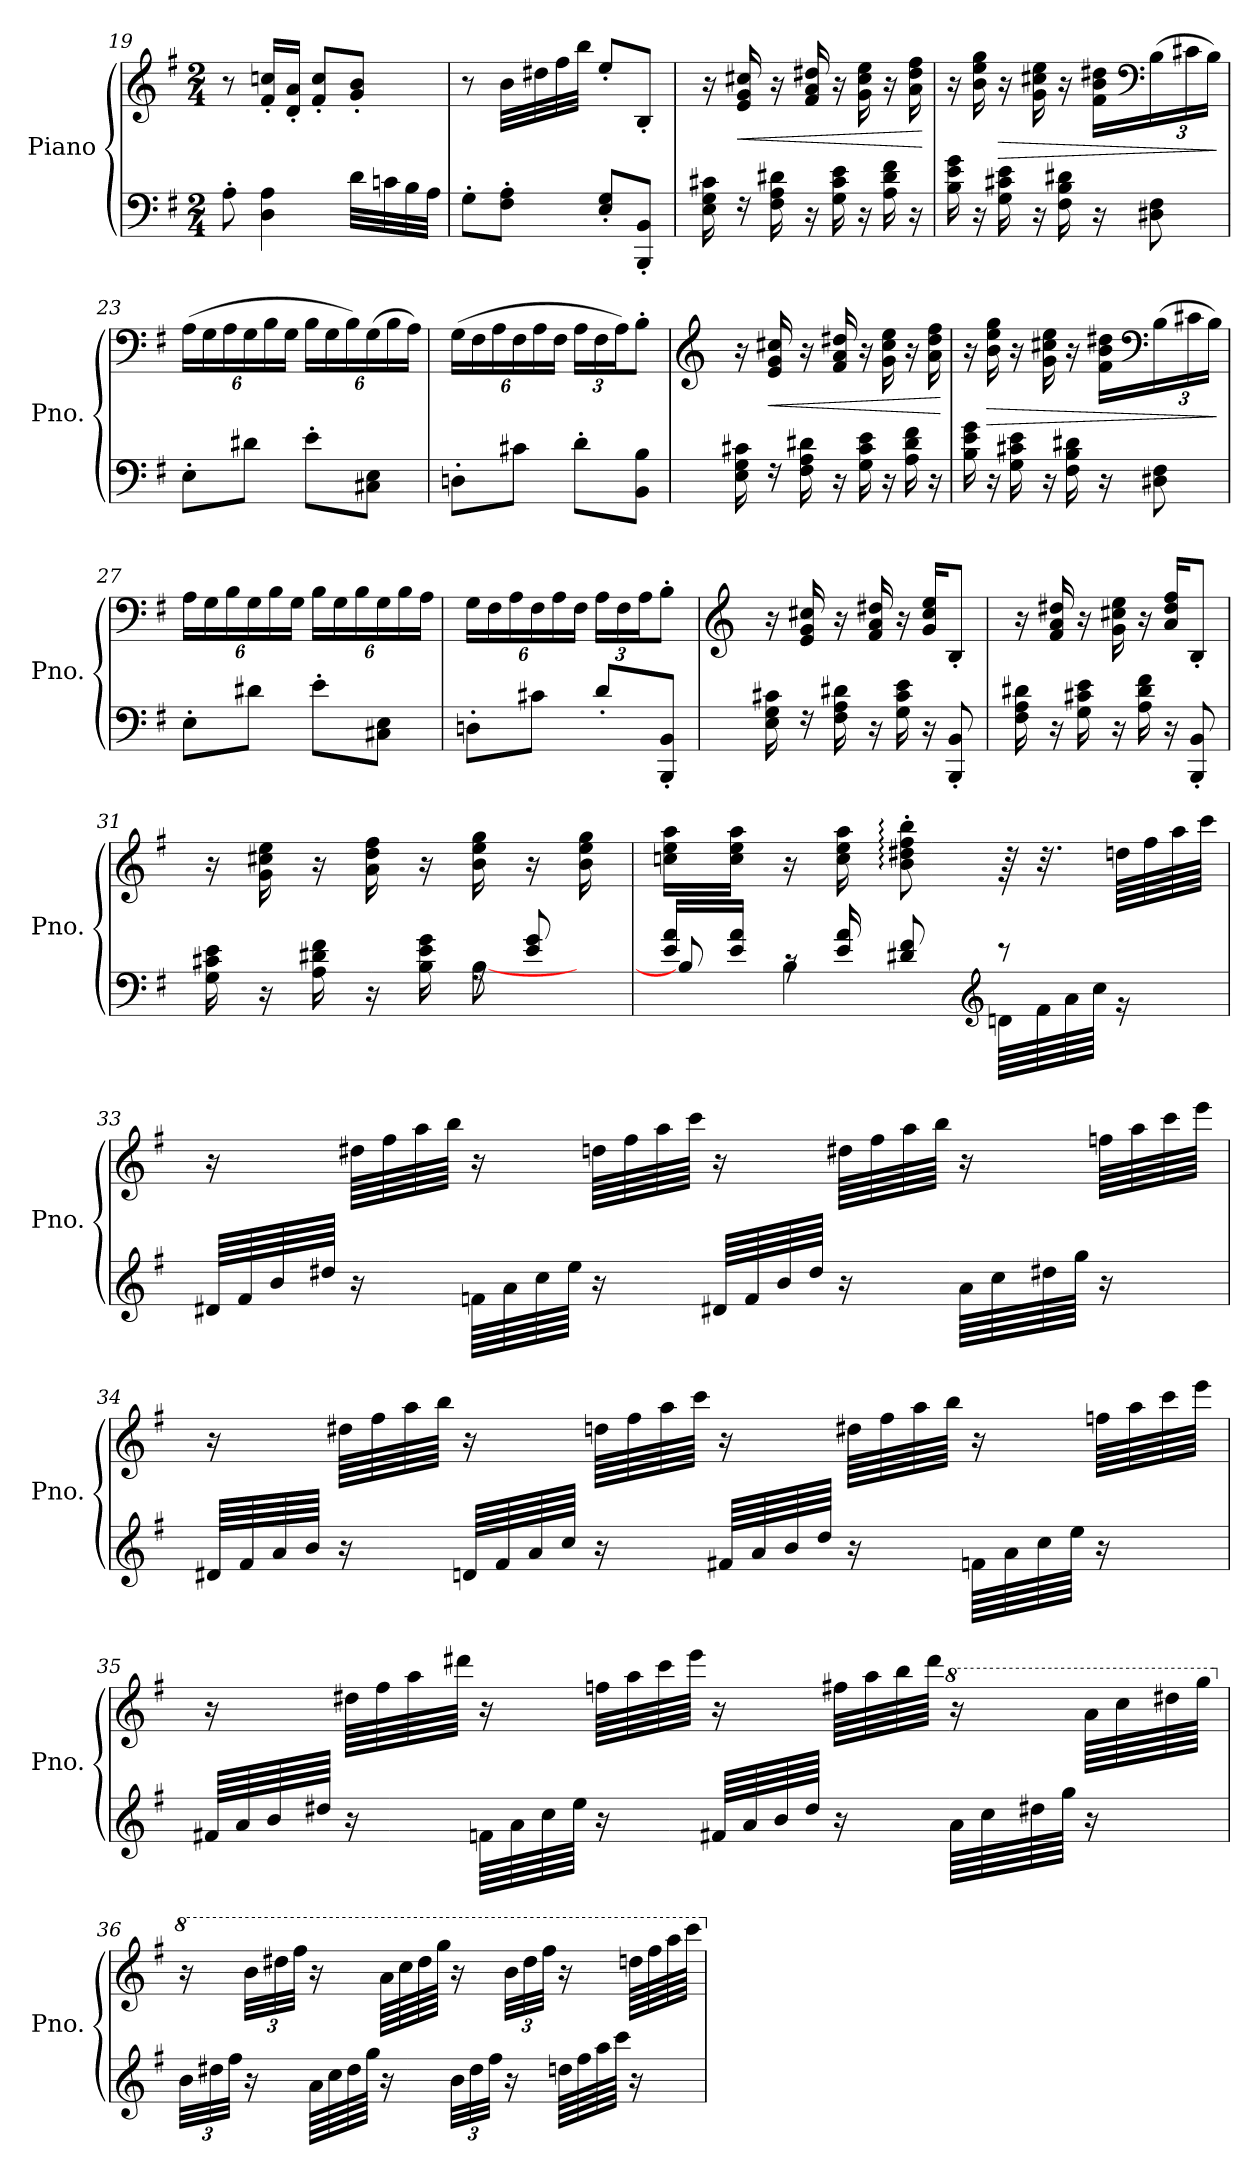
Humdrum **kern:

**kern	**kern	**dynam
*part1	*part1	*part1
*staff2	*staff1	*staff1/2
*I"Piano	*	*
*I'Pno.	*	*
*clefF4	*clefG2	*
*k[f#]	*k[f#]	*
*M2/4	*M2/4	*
=19	=19	=19
8A'\	8r	.
4D\ 4A\	16f#/' 16ccn/'LL	.
.	16d/' 16a/'JJ	.
.	8f#/' 8cc/'L	.
32d\LLL	8g/' 8b/'J	.
32cn\	.	.
32B\	.	.
32A\JJJ	.	.
=20	=20	=20
8G'\L	8r	.
8F#\' 8A\'J	32b\LLL	.
.	32dd#X\	.
.	32ff#\	.
.	32bb\JJJ	.
8E/' 8G/'L	8ee'/L	.
8BBB/' 8BB/'J	8B'/J	.
=21	=21	=21
16E\ 16G\ 16c#X\	16r	.
!	!	!LO:HP:b
16rF	16e/ 16g/ 16cc#X/	<
16F#\ 16A\ 16d#X\	16r	.
16r	16f#/ 16a/ 16dd#X/	.
16G\ 16c#\ 16e\	16r	.
16r	16g\ 16cc#\ 16ee\	.
16A\ 16d#\ 16f#\	16r	.
16r	16a\ 16dd#\ 16ff#\	.
.	.	[
!!LO:PB:g=z
=22	=22	=22
16B\ 16e\ 16g\	16r	.
16r	16b\ 16ee\ 16gg\	.
!	!	!LO:HP:b
16G\ 16c#X\ 16e\	16r	>
16r	16g\ 16cc#X\ 16ee\	.
16F#\ 16B\ 16d#X\	16r	.
16r	16f#\ 16b\ 16dd#X\LL	.
*	*clefF4	*
*	*Xbrackettup	*
8D#X\ 8F#\	(>24B\	.
.	24c#X\	.
.	24B\JJ)	.
.	.	]
=23	=23	=23
8E'\L	(>24A\LL	.
.	24G\	.
.	24A\	.
8d#X\J	24G\	.
.	24B\	.
.	24G\JJ	.
8e'\L	24B\LL	.
.	24G\	.
.	24B\)	.
8C#X\ 8E\J	(>24G\	.
.	24B\	.
.	24A\JJ)	.
=24	=24	=24
8Dn'\L	(>24G\LL	.
.	24F#\	.
.	24A\	.
8c#X\J	24F#\	.
.	24A\	.
.	24F#\JJ	.
8d'\L	24A\LL	.
.	24F#\	.
.	24A\J)	.
8BB\ 8B\J	8B'\J	.
=25	=25	=25
*	*clefG2	*
16E\ 16G\ 16c#X\	16r	.
!	!	!LO:HP:b
16rF	16e/ 16g/ 16cc#X/	<
16F#\ 16A\ 16d#X\	16r	.
16r	16f#/ 16a/ 16dd#X/	.
16G\ 16c#\ 16e\	16r	.
16r	16g\ 16cc#\ 16ee\	.
16A\ 16d#\ 16f#\	16r	.
16r	16a\ 16dd#\ 16ff#\	.
.	.	[
!!LO:LB:g=z
=26	=26	=26
16B\ 16e\ 16g\	16r	.
!	!	!LO:HP:b
16r	16b\ 16ee\ 16gg\	>
16G\ 16c#X\ 16e\	16r	.
16r	16g\ 16cc#X\ 16ee\	.
16F#\ 16B\ 16d#X\	16r	.
16r	16f#\ 16b\ 16dd#X\LL	.
*	*clefF4	*
8D#X\ 8F#\	(>24B\	.
.	24c#X\	.
.	24B\JJ)	.
.	.	]
=27	=27	=27
8E'\L	24A\LL	.
.	24G\	.
.	24B\	.
8d#X\J	24G\	.
.	24B\	.
.	24G\JJ	.
8e'\L	24B\LL	.
.	24G\	.
.	24B\	.
8C#X\ 8E\J	24G\	.
.	24B\	.
.	24A\JJ	.
=28	=28	=28
8Dn'\L	24G\LL	.
.	24F#\	.
.	24A\	.
8c#X\J	24F#\	.
.	24A\	.
.	24F#\JJ	.
8d'/L	24A\LL	.
.	24F#\	.
.	24A\J	.
8BBB/' 8BB/'J	8B'\J	.
=29	=29	=29
*	*clefG2	*
16E\ 16G\ 16c#X\	16r	.
16rF	16e/ 16g/ 16cc#X/	.
16F#\ 16A\ 16d#X\	16r	.
16r	16f#/ 16a/ 16dd#X/	.
16G\ 16c#\ 16e\	16r	.
16r	16g/ 16cc#/ 16ee/KL	.
8BBB/' 8BB/'	8B'/J	.
!!LO:LB:g=z
=30	=30	=30
16F#\ 16A\ 16d#X\	16r	.
16r	16f#/ 16a/ 16dd#X/	.
16G\ 16c#X\ 16e\	16r	.
16r	16g\ 16cc#X\ 16ee\	.
16A\ 16d#\ 16f#\	16r	.
16r	16a/ 16dd#/ 16ff#/KL	.
8BBB/' 8BB/'	8B'/J	.
=31	=31	=31
*^	*	*
16G\ 16c#X\ 16e\	16ryy	16r	.
*v	*v	*	*
16r	16g\ 16cc#X\ 16ee\	.
16A\ 16d#X\ 16f#\	16r	.
16r	16a\ 16dd\ 16ff#\	.
16B\ 16e\ 16g\	16r	.
*^	*	*
16rA	[8B\	16b\ 16ee\ 16gg\	.
8e/ 8g/	.	16r	.
.	16ryy	16b\ 16ee\ 16gg\	.
=32	=32	=32	=32
16e/ 16a/LL	8B/]	16ccn\ 16ee\ 16aa\LL	.
16e/ 16a/JJ	.	16cc\ 16ee\ 16aa\JJ	.
16rc	4B\	16r	.
16e/ 16a/	.	16cc\ 16ee\ 16aa\	.
8d#X/ 8f#/	.	8b\:' 8dd#X\:' 8ff#\:' 8bb\:'	.
*clefG2	*	*	*
8r	64dn\LLLL	64r	.
.	64f#\	32.r	.
.	64a\	.	.
.	64cc\JJJJ	.	.
.	16r	64ddn\LLLL	.
.	.	64ff#\	.
.	.	64aa\	.
.	.	64ccc\JJJJ	.
*v	*v	*	*
!!LO:LB:g=z
=33	=33	=33
64d#X/LLLL	16r	.
64f#/	.	.
64b/	.	.
64dd#X/JJJJ	.	.
16r	64dd#X\LLLL	.
.	64ff#\	.
.	64aa\	.
.	64bb\JJJJ	.
64fn\LLLL	16r	.
64a\	.	.
64cc\	.	.
64ee\JJJJ	.	.
16r	64ddn\LLLL	.
.	64ff#\	.
.	64aa\	.
.	64ccc\JJJJ	.
64d#X/LLLL	16r	.
64f/	.	.
64b/	.	.
64dd#/JJJJ	.	.
16r	64dd#X\LLLL	.
.	64ff#\	.
.	64aa\	.
.	64bb\JJJJ	.
64a\LLLL	16r	.
64cc\	.	.
64dd#X\	.	.
64gg\JJJJ	.	.
16r	64ffn\LLLL	.
.	64aa\	.
.	64ccc\	.
.	64eee\JJJJ	.
!!LO:LB:g=z
=34	=34	=34
64d#X/LLLL	16r	.
64f#/	.	.
64a/	.	.
64b/JJJJ	.	.
16r	64dd#X\LLLL	.
.	64ff#\	.
.	64aa\	.
.	64bb\JJJJ	.
64dn/LLLL	16r	.
64f#/	.	.
64a/	.	.
64cc/JJJJ	.	.
16r	64ddn\LLLL	.
.	64ff#\	.
.	64aa\	.
.	64ccc\JJJJ	.
64f#X/LLLL	16r	.
64a/	.	.
64b/	.	.
64dd/JJJJ	.	.
16r	64dd#X\LLLL	.
.	64ff#\	.
.	64aa\	.
.	64bb\JJJJ	.
64fn\LLLL	16r	.
64a\	.	.
64cc\	.	.
64ee\JJJJ	.	.
16r	64ffn\LLLL	.
.	64aa\	.
.	64ccc\	.
.	64eee\JJJJ	.
!!LO:PB:g=z
=35	=35	=35
64f#X/LLLL	16r	.
64a/	.	.
64b/	.	.
64dd#X/JJJJ	.	.
16r	64dd#X\LLLL	.
.	64ff#\	.
.	64aa\	.
.	64ddd#X\JJJJ	.
64fn\LLLL	16r	.
64a\	.	.
64cc\	.	.
64ee\JJJJ	.	.
16r	64ffn\LLLL	.
.	64aa\	.
.	64ccc\	.
.	64eee\JJJJ	.
64f#X/LLLL	16r	.
64a/	.	.
64b/	.	.
64dd#/JJJJ	.	.
16r	64ff#X\LLLL	.
.	64aa\	.
.	64bb\	.
.	64ddd#\JJJJ	.
*	*8va	*
64a\LLLL	16r	.
64cc\	.	.
64dd#X\	.	.
64gg\JJJJ	.	.
16r	64aa\LLLL	.
.	64ccc\	.
.	64ddd#X\	.
.	64ggg\JJJJ	.
!!LO:LB:g=z
=36	=36	=36
*Xbrackettup	*	*
*	*X8va	*
*	*8va	*
48b\LLL	16r	.
48dd#X\	.	.
48ff#\JJJ	.	.
16r	48bb\LLL	.
.	48ddd#X\	.
.	48fff#\JJJ	.
64a\LLLL	16r	.
64cc\	.	.
64dd#\	.	.
64gg\JJJJ	.	.
16r	64aa\LLLL	.
.	64ccc\	.
.	64ddd#\	.
.	64ggg\JJJJ	.
48b\LLL	16r	.
48dd#\	.	.
48ff#\JJJ	.	.
16r	48bb\LLL	.
.	48ddd#\	.
.	48fff#\JJJ	.
64ddn\LLLL	16r	.
64ff#\	.	.
64aa\	.	.
64ccc\JJJJ	.	.
16r	64dddn\LLLL	.
.	64fff#\	.
.	64aaa\	.
.	64cccc\JJJJ	.
*	*X8va	*
=	=	=
*-	*-	*-
